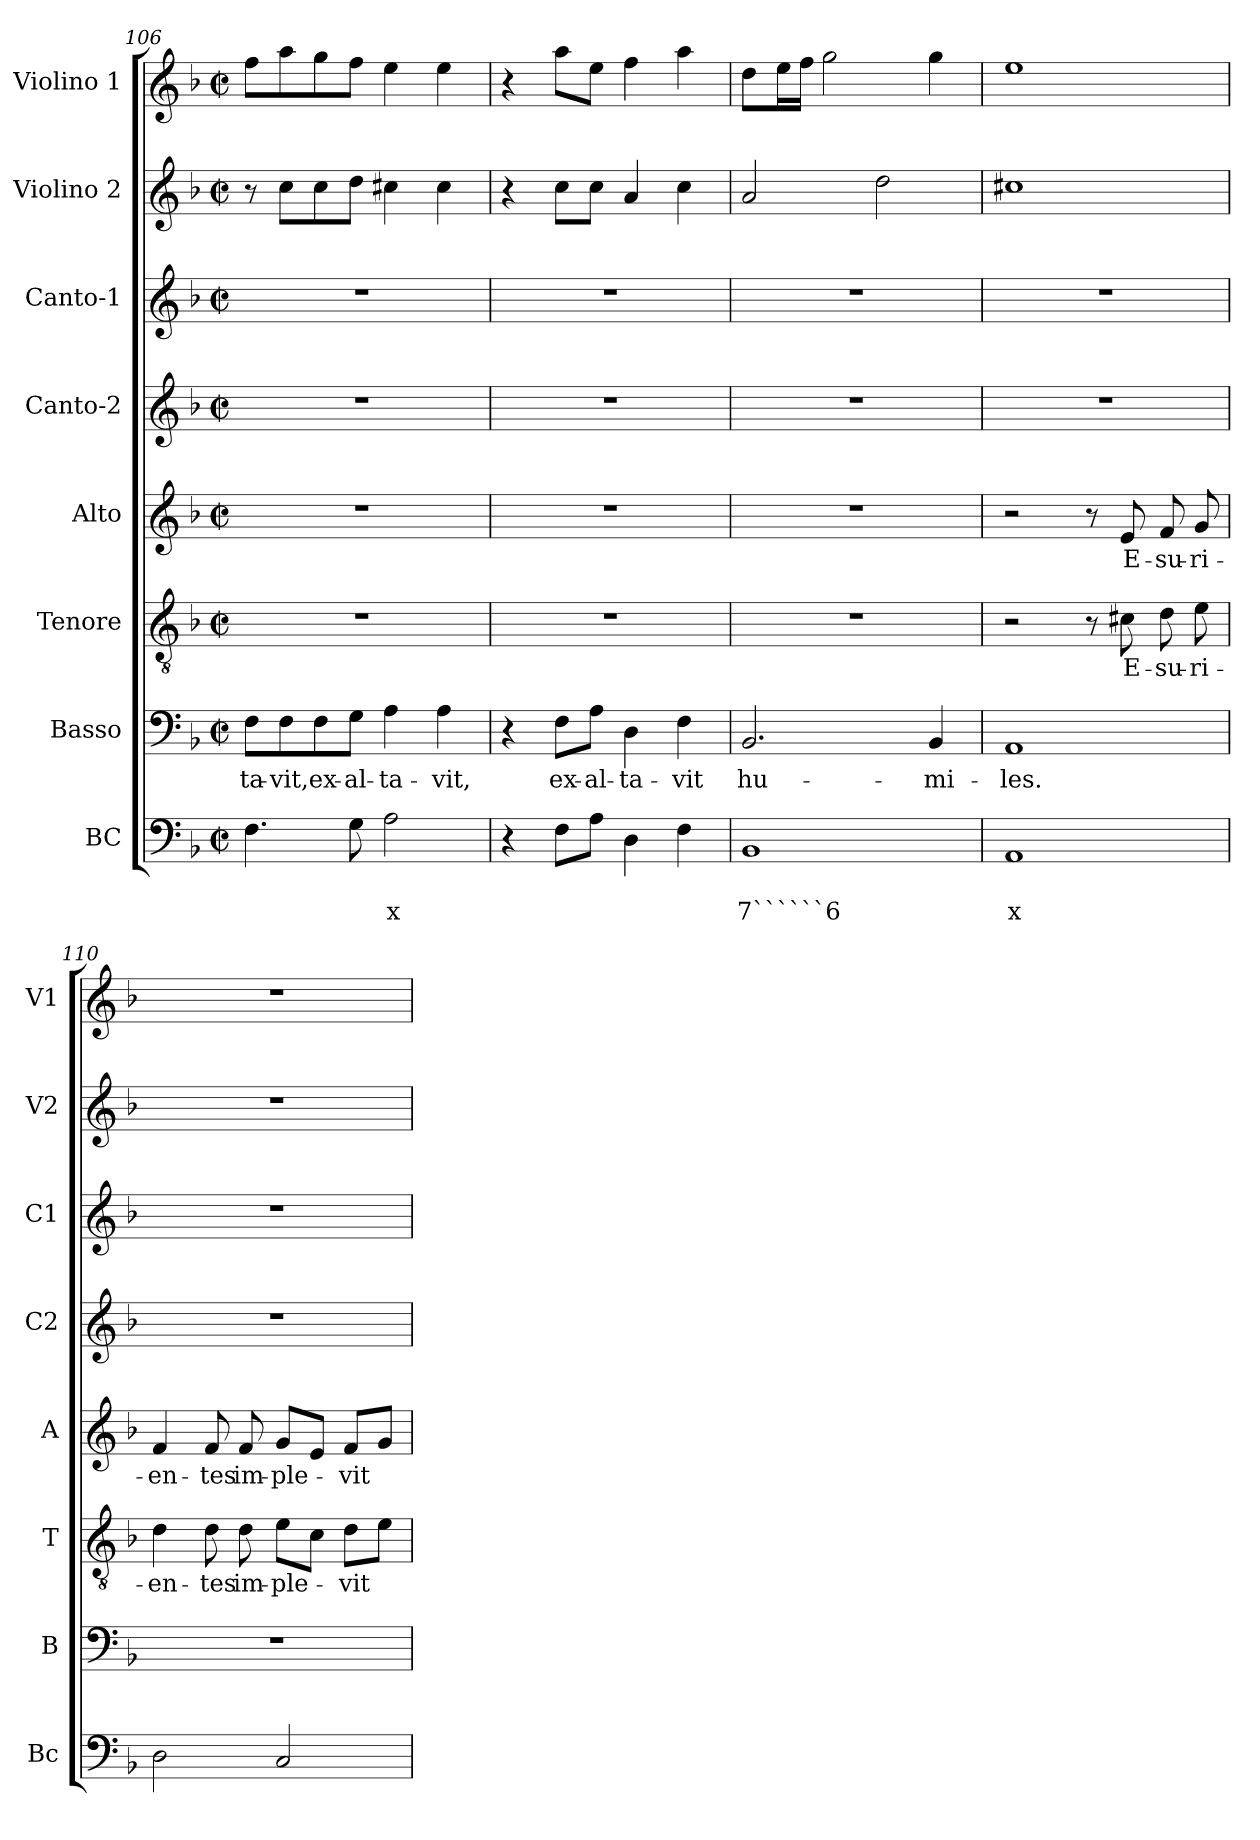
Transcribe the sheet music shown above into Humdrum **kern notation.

**kern	**text	**text	**kern	**text	**kern	**text	**kern	**text	**kern	**kern	**kern	**kern
*part8	*part8	*part8	*part7	*part7	*part6	*part6	*part5	*part5	*part4	*part3	*part2	*part1
*staff8	*staff8	*staff8	*staff7	*staff7	*staff6	*staff6	*staff5	*staff5	*staff4	*staff3	*staff2	*staff1
*I"BC	*	*	*I"Basso	*	*I"Tenore	*	*I"Alto	*	*I"Canto-2	*I"Canto-1	*I"Violino 2	*I"Violino 1
*I'Bc	*	*	*I'B	*	*I'T	*	*I'A	*	*I'C2	*I'C1	*I'V2	*I'V1
*clefF4	*	*	*clefF4	*	*clefGv2	*	*clefG2	*	*clefG2	*clefG2	*clefG2	*clefG2
*k[b-]	*	*	*k[b-]	*	*k[b-]	*	*k[b-]	*	*k[b-]	*k[b-]	*k[b-]	*k[b-]
*F:	*	*	*F:	*	*F:	*	*F:	*	*F:	*F:	*F:	*F:
*M2/2	*	*	*M2/2	*	*M2/2	*	*M2/2	*	*M2/2	*M2/2	*M2/2	*M2/2
*met(c|)	*	*	*met(c|)	*	*met(c|)	*	*met(c|)	*	*met(c|)	*met(c|)	*met(c|)	*met(c|)
=106	=106	=106	=106	=106	=106	=106	=106	=106	=106	=106	=106	=106
!	!	!	!	!LO:LY:b	!	!	!	!	!	!	!	!
4.F\	.	.	8F\L	-ta-	1r	.	1r	.	1r	1r	8r	8ff\L
!	!	!	!	!LO:LY:b	!	!	!	!	!	!	!	!
.	.	.	8F\	-vit,	.	.	.	.	.	.	8cc!\L	8aa\
!	!	!	!	!LO:LY:b	!	!	!	!	!	!	!	!
.	.	.	8F\	ex-	.	.	.	.	.	.	8cc!\	8gg\
!	!	!	!	!LO:LY:b	!	!	!	!	!	!	!	!
8G\	.	.	8G\J	-al-	.	.	.	.	.	.	8dd!\J	8ff\J
!	!	!LO:LY:b	!	!LO:LY:b	!	!	!	!	!	!	!	!
2A\	.	x	4A\	-ta-	.	.	.	.	.	.	4cc#X!\	4ee\
!	!	!	!	!LO:LY:b	!	!	!	!	!	!	!	!
.	.	.	4A\	-vit,	.	.	.	.	.	.	4cc#!\	4ee\
=107	=107	=107	=107	=107	=107	=107	=107	=107	=107	=107	=107	=107
4r	.	.	4r	.	1r	.	1r	.	1r	1r	4r	4r
!	!	!	!	!LO:LY:b	!	!	!	!	!	!	!	!
8F\L	.	.	8F\L	ex-	.	.	.	.	.	.	8cc!\L	8aa\L
!	!	!	!	!LO:LY:b	!	!	!	!	!	!	!	!
8A\J	.	.	8A\J	-al-	.	.	.	.	.	.	8cc!\J	8ee\J
!	!	!	!	!LO:LY:b	!	!	!	!	!	!	!	!
4D\	.	.	4D\	-ta-	.	.	.	.	.	.	4a!/	4ff\
!	!	!	!	!LO:LY:b	!	!	!	!	!	!	!	!
4F\	.	.	4F\	-vit	.	.	.	.	.	.	4cc!\	4aa\
=108	=108	=108	=108	=108	=108	=108	=108	=108	=108	=108	=108	=108
!	!	!LO:LY:b	!	!LO:LY:b	!	!	!	!	!	!	!	!
1BB-	.	7``````6	2.BB-/	hu-	1r	.	1r	.	1r	1r	2a!/	8dd\L
.	.	.	.	.	.	.	.	.	.	.	.	16ee\L
.	.	.	.	.	.	.	.	.	.	.	.	16ff\JJ
.	.	.	.	.	.	.	.	.	.	.	.	2gg\
.	.	.	.	.	.	.	.	.	.	.	2dd!\	.
!	!	!	!	!LO:LY:b	!	!	!	!	!	!	!	!
.	.	.	4BB-/	-mi-	.	.	.	.	.	.	.	4gg\
=109	=109	=109	=109	=109	=109	=109	=109	=109	=109	=109	=109	=109
!	!	!LO:LY:b	!	!LO:LY:b	!	!	!	!	!	!	!	!
1AA	.	x	1AA	-les.	2r	.	2r	.	1r	1r	1cc#X!	1ee
.	.	.	.	.	8r	.	8r	.	.	.	.	.
!	!	!	!	!	!	!LO:LY:b	!	!LO:LY:b	!	!	!	!
.	.	.	.	.	8c#X\	E-	8e/	E-	.	.	.	.
!	!	!	!	!	!	!LO:LY:b	!	!LO:LY:b	!	!	!	!
.	.	.	.	.	8d\	-su-	8f/	-su-	.	.	.	.
!	!	!	!	!	!	!LO:LY:b	!	!LO:LY:b	!	!	!	!
.	.	.	.	.	8e\	-ri-	8g/	-ri-	.	.	.	.
!!LO:PB:g=z
=110	=110	=110	=110	=110	=110	=110	=110	=110	=110	=110	=110	=110
!	!	!	!	!	!	!LO:LY:b	!	!LO:LY:b	!	!	!	!
2D\	.	.	1r	.	4d\	-en-	4f/	-en-	1r	1r	1r	1r
!	!	!	!	!	!	!LO:LY:b	!	!LO:LY:b	!	!	!	!
.	.	.	.	.	8d\	-tes	8f/	-tes	.	.	.	.
!	!	!	!	!	!	!LO:LY:b	!	!LO:LY:b	!	!	!	!
.	.	.	.	.	8d\	im-	8f/	im-	.	.	.	.
!	!	!	!	!	!	!LO:LY:b	!	!LO:LY:b	!	!	!	!
2C/	.	.	.	.	8e\L	-ple-	8g/L	-ple-	.	.	.	.
.	.	.	.	.	8c\J	.	8e/J	.	.	.	.	.
!	!	!	!	!	!	!LO:LY:b	!	!LO:LY:b	!	!	!	!
.	.	.	.	.	8d\L	-vit	8f/L	-vit	.	.	.	.
.	.	.	.	.	8e\J	.	8g/J	.	.	.	.	.
=	=	=	=	=	=	=	=	=	=	=	=	=
*-	*-	*-	*-	*-	*-	*-	*-	*-	*-	*-	*-	*-
